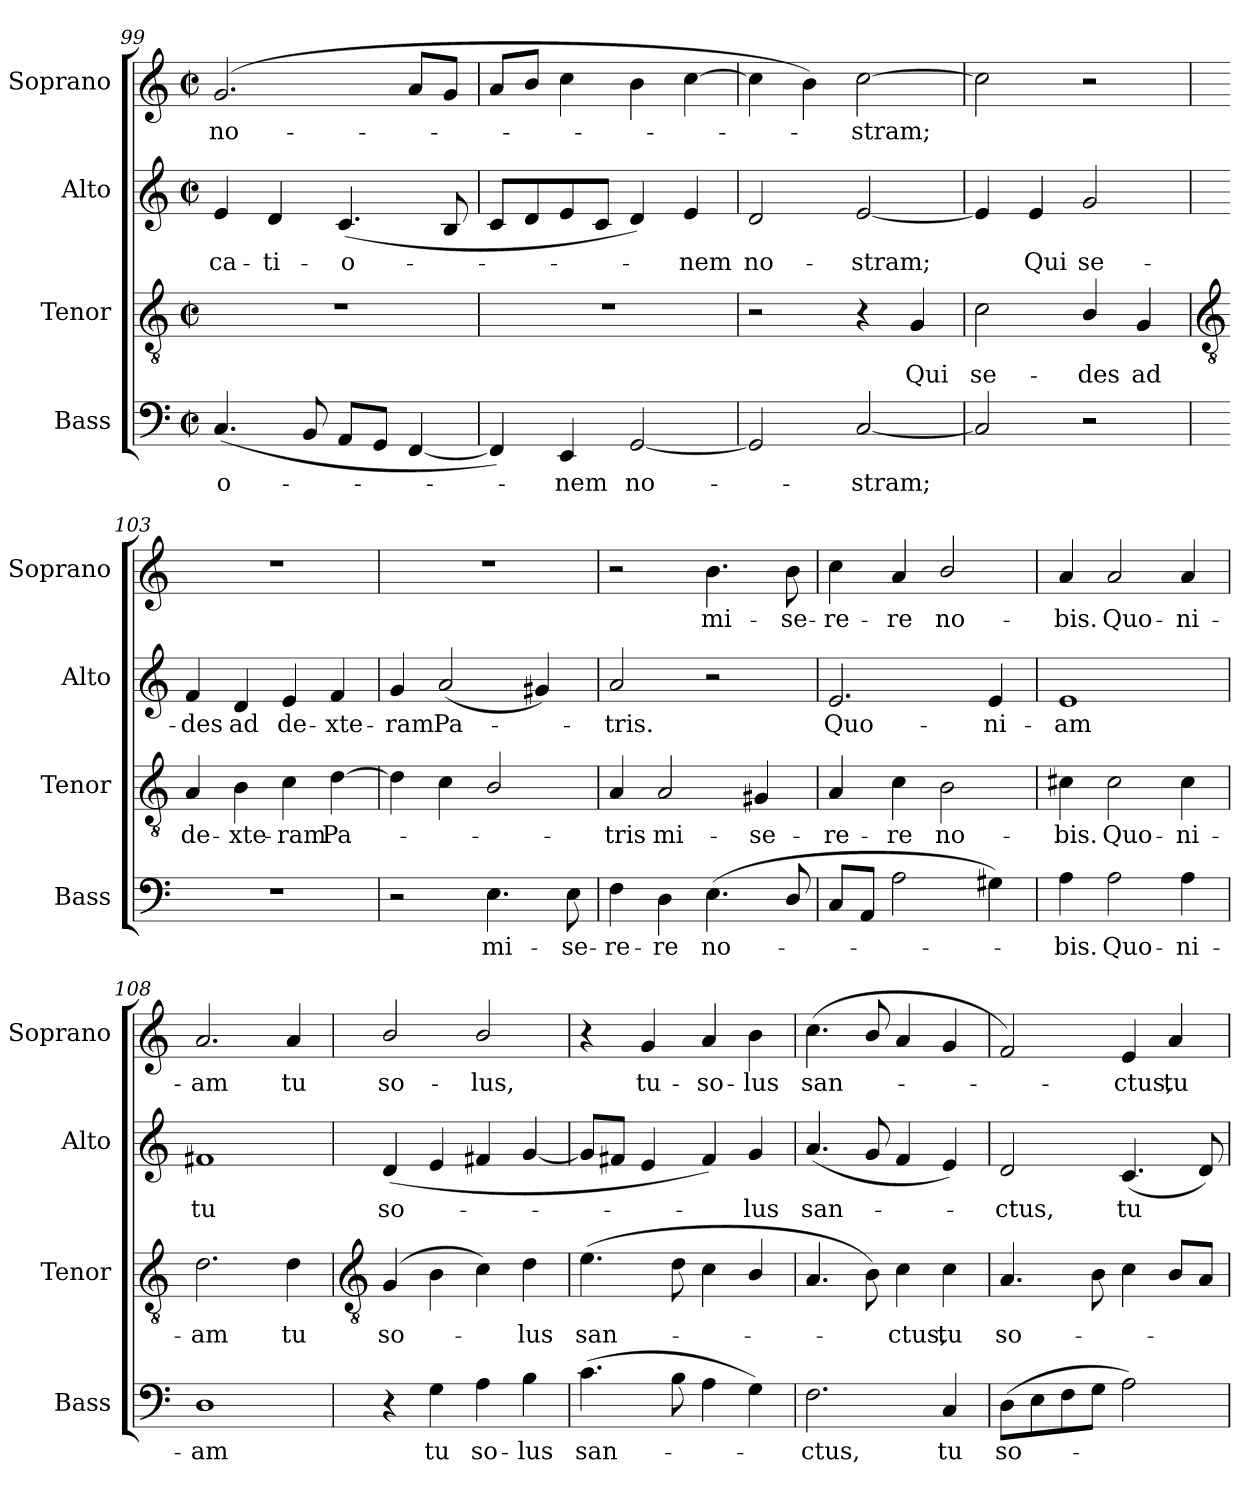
**kern	**text	**kern	**text	**kern	**text	**kern	**text
*part4	*part4	*part3	*part3	*part2	*part2	*part1	*part1
*staff4	*staff4	*staff3	*staff3	*staff2	*staff2	*staff1	*staff1
*I"Bass	*	*I"Tenor	*	*I"Alto	*	*I"Soprano	*
*I'Bass	*	*I'Tenor	*	*I'Alto	*	*I'Soprano	*
*clefF4	*	*clefGv2	*	*clefG2	*	*clefG2	*
*k[]	*	*k[]	*	*k[]	*	*k[]	*
*C:	*	*C:	*	*C:	*	*C:	*
*M2/2	*	*M2/2	*	*M2/2	*	*M2/2	*
*met(c|)	*	*met(c|)	*	*met(c|)	*	*met(c|)	*
=99	=99	=99	=99	=99	=99	=99	=99
!	!LO:LY:b	!	!	!	!LO:LY:b	!	!LO:LY:b
(<4.C	-o-	1r	.	4e	-ca-	(>2.g	no-
!	!	!	!	!	!LO:LY:b	!	!
.	.	.	.	4d	-ti-	.	.
8BB	.	.	.	.	.	.	.
!	!	!	!	!	!LO:LY:b	!	!
8AAL	.	.	.	(<4.c	-o-	.	.
8GGJ	.	.	.	.	.	.	.
[4FF	.	.	.	.	.	8aL	.
.	.	.	.	8B	.	8gJ	.
=100	=100	=100	=100	=100	=100	=100	=100
4FF])	.	1r	.	8cL	.	8aL	.
.	.	.	.	8d	.	8bJ	.
!	!LO:LY:b	!	!	!	!	!	!
4EE	nem	.	.	8e	.	4cc	.
.	.	.	.	8cJ	.	.	.
!	!LO:LY:b	!	!	!	!	!	!
[2GG	no-	.	.	4d)	.	4b	.
!	!	!	!	!	!LO:LY:b	!	!
.	.	.	.	4e	nem	[4cc	.
=101	=101	=101	=101	=101	=101	=101	=101
!	!	!	!	!	!LO:LY:b	!	!
2GG]	.	2r	.	2d	no-	4cc]	.
.	.	.	.	.	.	4b)	.
!	!LO:LY:b	!	!	!	!LO:LY:b	!	!LO:LY:b
[2C	stram;	4r	.	[2e	-stram;	[2cc	stram;
!	!	!	!LO:LY:b	!	!	!	!
.	.	4G	Qui	.	.	.	.
=102	=102	=102	=102	=102	=102	=102	=102
!	!	!	!LO:LY:b	!	!	!	!
2C]	.	2c	se-	4e]	.	2cc]	.
!	!	!	!	!	!LO:LY:b	!	!
.	.	.	.	4e	Qui	.	.
!	!	!	!LO:LY:b	!	!LO:LY:b	!	!
2r	.	4B/	-des	2g	se-	2r	.
!	!	!	!LO:LY:b	!	!	!	!
.	.	4G	ad	.	.	.	.
!!LO:LB:g=z
=103	=103	=103	=103	=103	=103	=103	=103
*	*	*clefGv2	*	*	*	*	*
!	!	!	!LO:LY:b	!	!LO:LY:b	!	!
1r	.	4A	de-	4f	-des	1r	.
!	!	!	!LO:LY:b	!	!LO:LY:b	!	!
.	.	4B	-xte-	4d	ad	.	.
!	!	!	!LO:LY:b	!	!LO:LY:b	!	!
.	.	4c	-ram	4e	de-	.	.
!	!	!	!LO:LY:b	!	!LO:LY:b	!	!
.	.	[4d	Pa-	4f	-xte-	.	.
=104	=104	=104	=104	=104	=104	=104	=104
!	!	!	!	!	!LO:LY:b	!	!
2r	.	4d]	.	4g	-ram	1r	.
!	!	!	!	!	!LO:LY:b	!	!
.	.	4c	.	(<2a	Pa-	.	.
!	!LO:LY:b	!	!	!	!	!	!
4.E	mi-	2B/	.	.	.	.	.
.	.	.	.	4g#X)	.	.	.
!	!LO:LY:b	!	!	!	!	!	!
8E	-se-	.	.	.	.	.	.
=105	=105	=105	=105	=105	=105	=105	=105
!	!LO:LY:b	!	!LO:LY:b	!	!LO:LY:b	!	!
4F	-re-	4A	tris	2a	tris.	2r	.
!	!LO:LY:b	!	!LO:LY:b	!	!	!	!
4D	-re	2A	mi-	.	.	.	.
!	!LO:LY:b	!	!	!	!	!	!LO:LY:b
(>4.E	no-	.	.	2r	.	4.b	mi-
!	!	!	!LO:LY:b	!	!	!	!
.	.	4G#X	-se-	.	.	.	.
!	!	!	!	!	!	!	!LO:LY:b
8D/	.	.	.	.	.	8b	-se-
=106	=106	=106	=106	=106	=106	=106	=106
!	!	!	!LO:LY:b	!	!LO:LY:b	!	!LO:LY:b
8CL	.	4A	-re-	2.e	Quo-	4cc	-re-
8AAJ	.	.	.	.	.	.	.
!	!	!	!LO:LY:b	!	!	!	!LO:LY:b
2A	.	4c	-re	.	.	4a	-re
!	!	!	!LO:LY:b	!	!	!	!LO:LY:b
.	.	2B	no-	.	.	2b/	no-
!	!	!	!	!	!LO:LY:b	!	!
4G#X)	.	.	.	4e	-ni-	.	.
=107	=107	=107	=107	=107	=107	=107	=107
!	!LO:LY:b	!	!LO:LY:b	!	!LO:LY:b	!	!LO:LY:b
4A	bis.	4c#X	-bis.	1e	-am	4a	-bis.
!	!LO:LY:b	!	!LO:LY:b	!	!	!	!LO:LY:b
2A	Quo-	2c#	Quo-	.	.	2a	Quo-
!	!LO:LY:b	!	!LO:LY:b	!	!	!	!LO:LY:b
4A	-ni-	4c#	-ni-	.	.	4a	-ni-
=108	=108	=108	=108	=108	=108	=108	=108
!	!LO:LY:b	!	!LO:LY:b	!	!LO:LY:b	!	!LO:LY:b
1D	-am	2.d	-am	1f#X	tu	2.a	-am
!	!	!	!LO:LY:b	!	!	!	!LO:LY:b
.	.	4d	tu	.	.	4a	tu
!!LO:LB:g=z
=109	=109	=109	=109	=109	=109	=109	=109
*	*	*clefGv2	*	*	*	*	*
!	!	!	!LO:LY:b	!	!LO:LY:b	!	!LO:LY:b
4r	.	(>4G	so-	(<4d	so-	2b/	so-
!	!LO:LY:b	!	!	!	!	!	!
4G	tu	4B	.	4e	.	.	.
!	!LO:LY:b	!	!	!	!	!	!LO:LY:b
4A	so-	4c)	.	4f#X	.	2b/	-lus,
!	!LO:LY:b	!	!LO:LY:b	!	!	!	!
4B	-lus	4d	lus	[4g	.	.	.
=110	=110	=110	=110	=110	=110	=110	=110
!	!LO:LY:b	!	!LO:LY:b	!	!	!	!
(>4.c	san-	(>4.e	san-	8gL]	.	4r	.
.	.	.	.	8f#XJ	.	.	.
!	!	!	!	!	!	!	!LO:LY:b
.	.	.	.	4e	.	4g	tu-
8B	.	8d	.	.	.	.	.
!	!	!	!	!	!	!	!LO:LY:b
4A	.	4c	.	4f#)	.	4a	-so-
!	!	!	!	!	!LO:LY:b	!	!LO:LY:b
4G)	.	4B/	.	4g	lus	4b	-lus
=111	=111	=111	=111	=111	=111	=111	=111
!	!LO:LY:b	!	!	!	!LO:LY:b	!	!LO:LY:b
2.F	ctus,	4.A	.	(<4.a	san-	(<4.cc	san-
.	.	8B)	.	8g	.	8b/	.
!	!	!	!LO:LY:b	!	!	!	!
.	.	4c	ctus,	4f	.	4a	.
!	!LO:LY:b	!	!LO:LY:b	!	!	!	!
4C	tu	4c	tu	4e)	.	4g	.
=112	=112	=112	=112	=112	=112	=112	=112
!	!LO:LY:b	!	!LO:LY:b	!	!LO:LY:b	!	!
(>8DL	so-	4.A	so-	2d	ctus,	2f)	.
8E	.	.	.	.	.	.	.
8F	.	.	.	.	.	.	.
8GJ	.	8B	.	.	.	.	.
!	!	!	!	!	!LO:LY:b	!	!LO:LY:b
2A)	.	4c	.	(<4.c	tu	4e	ctus,
!	!	!	!	!	!	!	!LO:LY:b
.	.	8BL	.	.	.	4a	tu
.	.	8AJ	.	8d)	.	.	.
=	=	=	=	=	=	=	=
*-	*-	*-	*-	*-	*-	*-	*-
